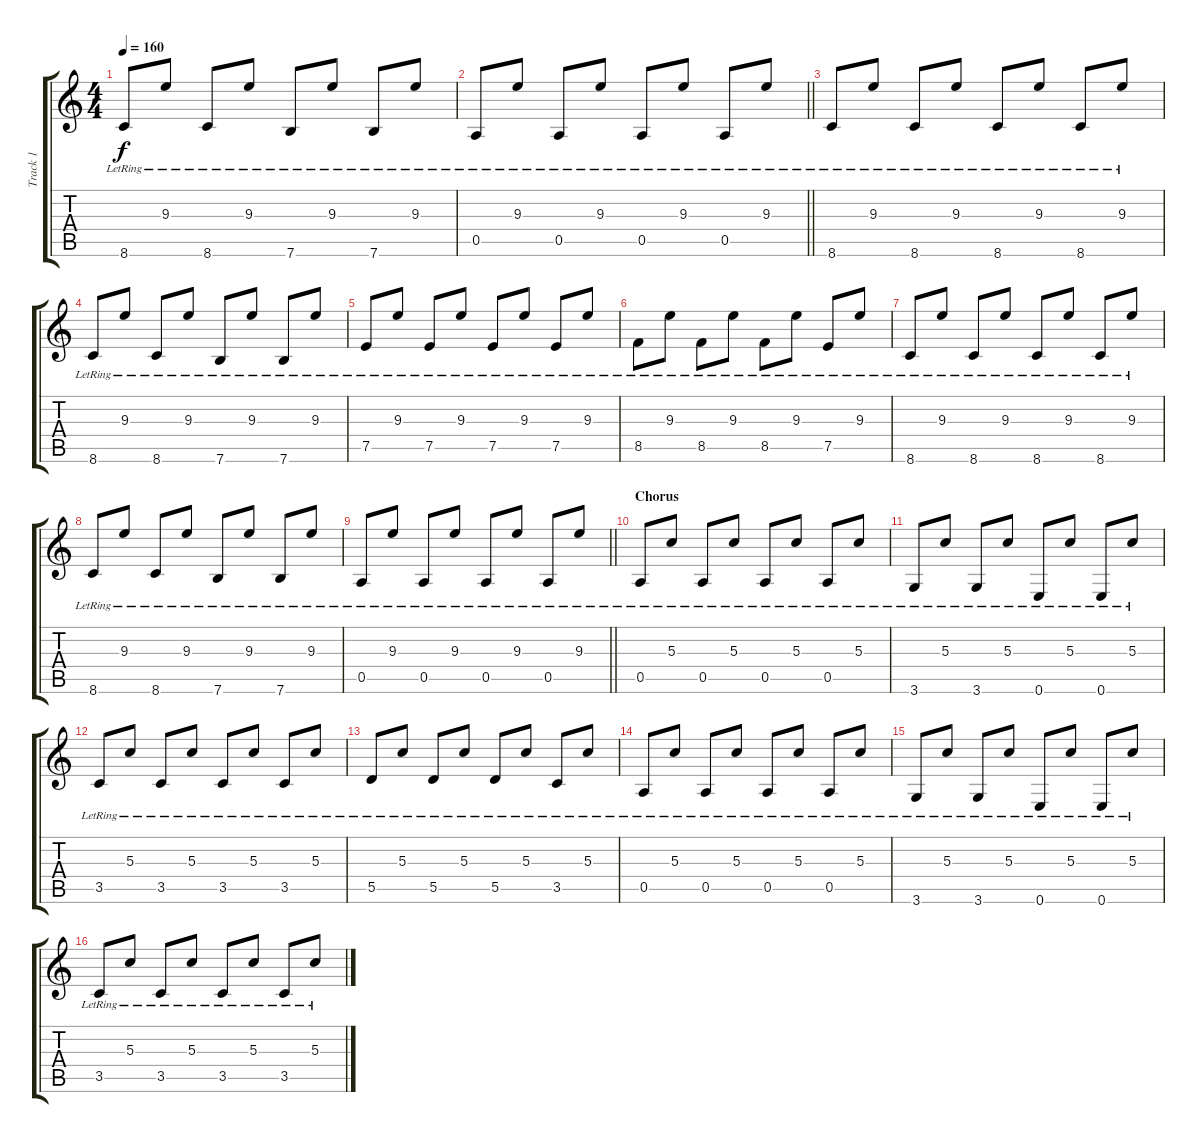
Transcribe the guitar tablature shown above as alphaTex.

\track ("Track 1" "Track 1") {instrument electricguitarclean}
\staff {score tabs}
\tuning (E4 B3 G3 D3 A2 E2) {hide}
\ts (4 4)
\tempo 160
\clef g2
\ks c
8.6{lr}.8{dy f} 9.3{lr}.8 8.6{lr}.8 9.3{lr}.8 7.6{lr}.8 9.3{lr}.8 7.6{lr}.8 9.3{lr}.8 |
\barLineRight lightlight
0.5{lr}.8 9.3{lr}.8 0.5{lr}.8 9.3{lr}.8 0.5{lr}.8 9.3{lr}.8 0.5{lr}.8 9.3{lr}.8 |
8.6{lr}.8 9.3{lr}.8 8.6{lr}.8 9.3{lr}.8 8.6{lr}.8 9.3{lr}.8 8.6{lr}.8 9.3{lr}.8 |
8.6{lr}.8 9.3{lr}.8 8.6{lr}.8 9.3{lr}.8 7.6{lr}.8 9.3{lr}.8 7.6{lr}.8 9.3{lr}.8 |
7.5{lr}.8 9.3{lr}.8 7.5{lr}.8 9.3{lr}.8 7.5{lr}.8 9.3{lr}.8 7.5{lr}.8 9.3{lr}.8 |
8.5{lr}.8 9.3{lr}.8 8.5{lr}.8 9.3{lr}.8 8.5{lr}.8 9.3{lr}.8 7.5{lr}.8 9.3{lr}.8 |
8.6{lr}.8 9.3{lr}.8 8.6{lr}.8 9.3{lr}.8 8.6{lr}.8 9.3{lr}.8 8.6{lr}.8 9.3{lr}.8 |
8.6{lr}.8 9.3{lr}.8 8.6{lr}.8 9.3{lr}.8 7.6{lr}.8 9.3{lr}.8 7.6{lr}.8 9.3{lr}.8 |
\barLineRight lightlight
0.5{lr}.8 9.3{lr}.8 0.5{lr}.8 9.3{lr}.8 0.5{lr}.8 9.3{lr}.8 0.5{lr}.8 9.3{lr}.8 |
\section ("" "Chorus")
0.5{lr}.8 5.3{lr}.8 0.5{lr}.8 5.3{lr}.8 0.5{lr}.8 5.3{lr}.8 0.5{lr}.8 5.3{lr}.8 |
3.6{lr}.8 5.3{lr}.8 3.6{lr}.8 5.3{lr}.8 0.6{lr}.8 5.3{lr}.8 0.6{lr}.8 5.3{lr}.8 |
3.5{lr}.8 5.3{lr}.8 3.5{lr}.8 5.3{lr}.8 3.5{lr}.8 5.3{lr}.8 3.5{lr}.8 5.3{lr}.8 |
5.5{lr}.8 5.3{lr}.8 5.5{lr}.8 5.3{lr}.8 5.5{lr}.8 5.3{lr}.8 3.5{lr}.8 5.3{lr}.8 |
0.5{lr}.8 5.3{lr}.8 0.5{lr}.8 5.3{lr}.8 0.5{lr}.8 5.3{lr}.8 0.5{lr}.8 5.3{lr}.8 |
3.6{lr}.8 5.3{lr}.8 3.6{lr}.8 5.3{lr}.8 0.6{lr}.8 5.3{lr}.8 0.6{lr}.8 5.3{lr}.8 |
3.5{lr}.8 5.3{lr}.8 3.5{lr}.8 5.3{lr}.8 3.5{lr}.8 5.3{lr}.8 3.5{lr}.8 5.3{lr}.8
